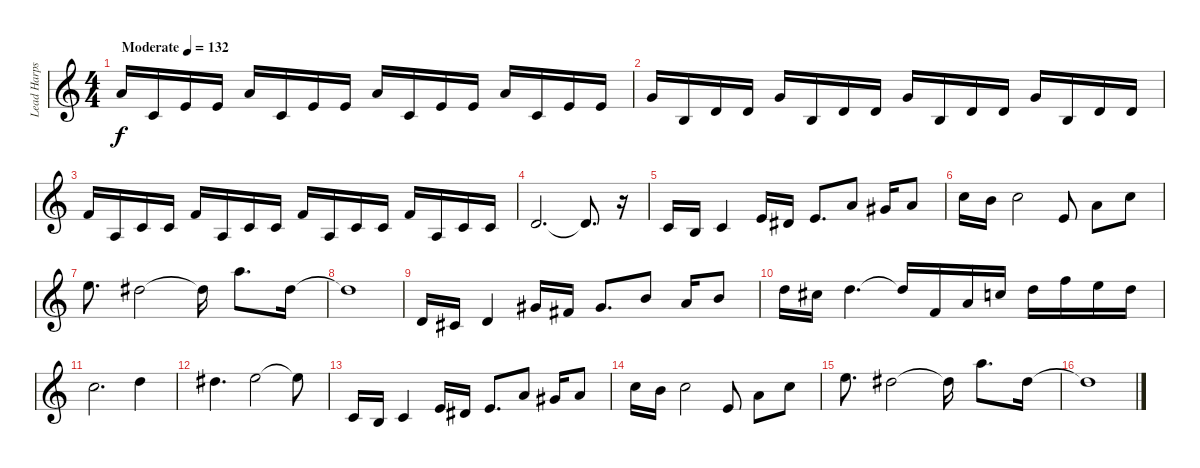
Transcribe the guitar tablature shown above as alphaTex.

\track ("Lead Harpsichord 1" "Lead Harps") {instrument harpsichord}
\staff {score}
\tuning (E4 B3 G3 D3 A2 E2 B1) {hide}
\ts (4 4)
\tempo (132 "Moderate")
\clef g2
\ks c
5.1.16{dy f instrument harpsichord} 5.3.16 5.2.16 5.2.16 5.1.16 5.3.16 5.2.16 5.2.16 5.1.16 5.3.16 5.2.16 5.2.16 5.1.16 5.3.16 5.2.16 5.2.16 |
3.1.16 0.2.16 3.2.16 3.2.16 3.1.16 0.2.16 3.2.16 3.2.16 3.1.16 0.2.16 3.2.16 3.2.16 3.1.16 0.2.16 3.2.16 3.2.16 |
1.1.16 2.3.16 1.2.16 1.2.16 1.1.16 2.3.16 1.2.16 1.2.16 1.1.16 2.3.16 1.2.16 1.2.16 1.1.16 2.3.16 1.2.16 1.2.16 |
3.2.2{d} 3.2{t}.8{d} r.16 |
1.2.16 0.2.16 1.2.4 0.1.16 4.2.16 0.1.8{d} 5.1.8 4.1.16 5.1.8 |
8.1.16 7.1.16 8.1.2 9.3.8 10.2.8 8.1.8 |
12.1.8{d} 11.1.2 11.1{t}.16 17.1.8{d} 16.2.16 |
16.2{t}.1 |
3.2.16 2.2.16 3.2.4 4.1.16 2.1.16 4.1.8{d} 7.1.8 5.1.16 7.1.8 |
10.1.16 9.1.16 10.1.4{d} 10.1{t}.16 10.3.16 10.2.16 8.1.16 10.1.16 13.1.16 12.1.16 10.1.16 |
8.1.2{d} 10.1.4 |
11.1.4{d} 12.1.2 12.1{t}.8 |
10.4.16 9.4.16 10.4.4 9.3.16 8.3.16 9.3.8{d} 10.2.8 9.2.16 10.2.8 |
8.1.16 7.1.16 8.1.2 9.3.8 10.2.8 8.1.8 |
12.1.8{d} 11.1.2 11.1{t}.16 17.1.8{d} 16.2.16 |
16.2{t}.1
